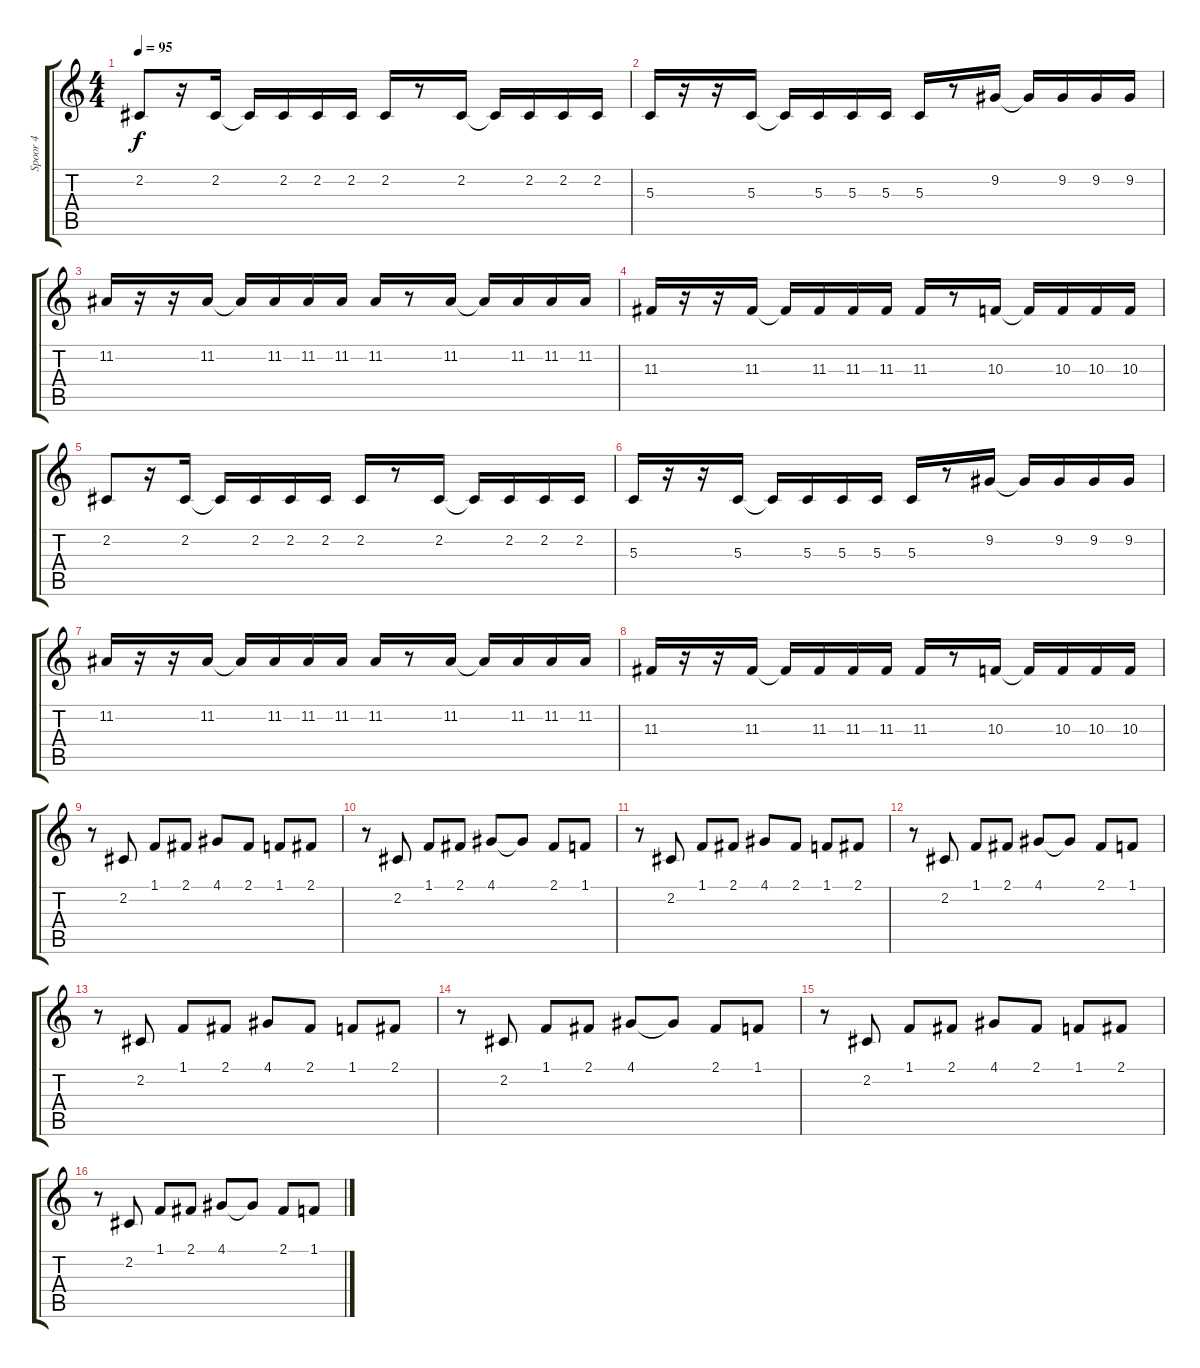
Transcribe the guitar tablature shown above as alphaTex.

\track ("Spoor 4" "Spoor 4") {instrument choiraahs}
\staff {score tabs}
\tuning (E4 B3 G3 D3 A2 E2) {hide}
\ts (4 4)
\tempo 95
\clef g2
\ks c
2.2.8{dy f} r.16 2.2.16 2.2{t}.16 2.2.16 2.2.16 2.2.16 2.2.16 r.8 2.2.16 2.2{t}.16 2.2.16 2.2.16 2.2.16 |
5.3.16 r.16 r.16 5.3.16 5.3{t}.16 5.3.16 5.3.16 5.3.16 5.3.16 r.8 9.2.16 9.2{t}.16 9.2.16 9.2.16 9.2.16 |
11.2.16 r.16 r.16 11.2.16 11.2{t}.16 11.2.16 11.2.16 11.2.16 11.2.16 r.8 11.2.16 11.2{t}.16 11.2.16 11.2.16 11.2.16 |
11.3.16 r.16 r.16 11.3.16 11.3{t}.16 11.3.16 11.3.16 11.3.16 11.3.16 r.8 10.3.16 10.3{t}.16 10.3.16 10.3.16 10.3.16 |
2.2.8 r.16 2.2.16 2.2{t}.16 2.2.16 2.2.16 2.2.16 2.2.16 r.8 2.2.16 2.2{t}.16 2.2.16 2.2.16 2.2.16 |
5.3.16 r.16 r.16 5.3.16 5.3{t}.16 5.3.16 5.3.16 5.3.16 5.3.16 r.8 9.2.16 9.2{t}.16 9.2.16 9.2.16 9.2.16 |
11.2.16 r.16 r.16 11.2.16 11.2{t}.16 11.2.16 11.2.16 11.2.16 11.2.16 r.8 11.2.16 11.2{t}.16 11.2.16 11.2.16 11.2.16 |
11.3.16 r.16 r.16 11.3.16 11.3{t}.16 11.3.16 11.3.16 11.3.16 11.3.16 r.8 10.3.16 10.3{t}.16 10.3.16 10.3.16 10.3.16 |
r.8 2.2.8 1.1.8 2.1.8 4.1.8 2.1.8 1.1.8 2.1.8 |
r.8 2.2.8 1.1.8 2.1.8 4.1.8 4.1{t}.8 2.1.8 1.1.8 |
r.8 2.2.8 1.1.8 2.1.8 4.1.8 2.1.8 1.1.8 2.1.8 |
r.8 2.2.8 1.1.8 2.1.8 4.1.8 4.1{t}.8 2.1.8 1.1.8 |
r.8 2.2.8 1.1.8 2.1.8 4.1.8 2.1.8 1.1.8 2.1.8 |
r.8 2.2.8 1.1.8 2.1.8 4.1.8 4.1{t}.8 2.1.8 1.1.8 |
r.8 2.2.8 1.1.8 2.1.8 4.1.8 2.1.8 1.1.8 2.1.8 |
r.8 2.2.8 1.1.8 2.1.8 4.1.8 4.1{t}.8 2.1.8 1.1.8
